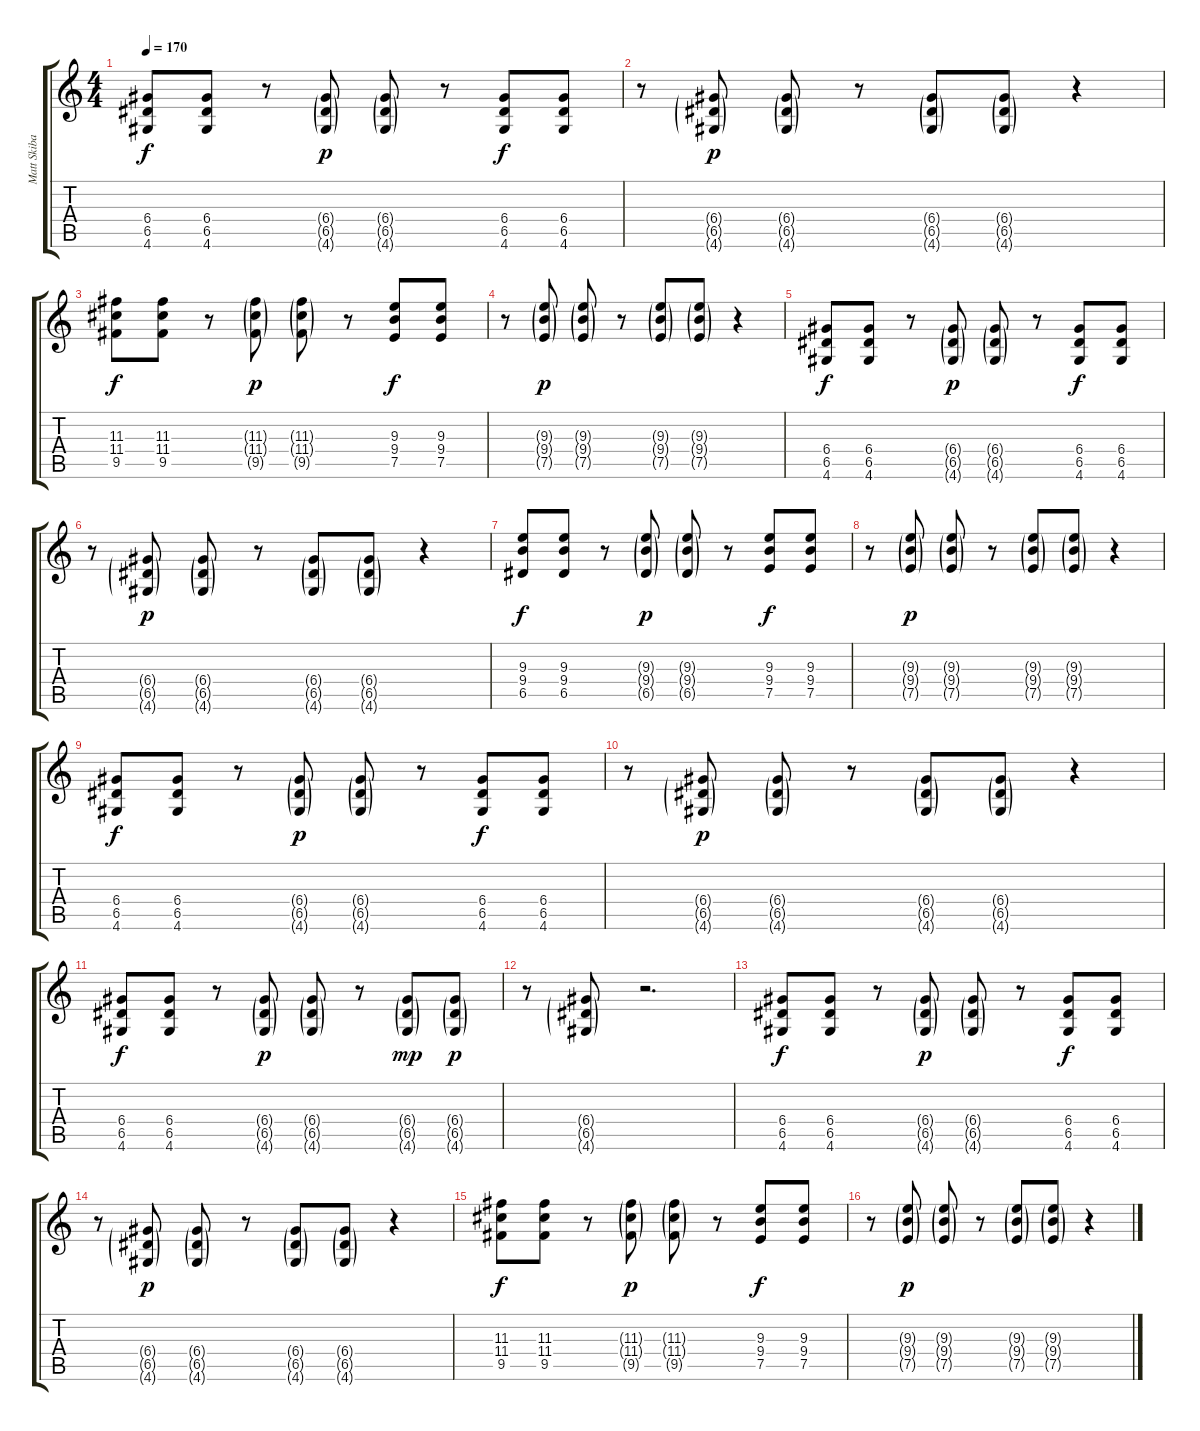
\track ("Matt Skiba" "Matt Skiba") {instrument overdrivenguitar}
\staff {score tabs}
\tuning (E4 B3 G3 D3 A2 E2) {hide}
\ts (4 4)
\tempo 170
\clef g2
\ks c
(6.4 6.5 4.6).8{dy f} (6.4 6.5 4.6).8 r.8 (6.4{g} 6.5{g} 4.6{g}).8{dy p} (6.4{g} 6.5{g} 4.6{g}).8 r.8 (6.4 6.5 4.6).8{dy f} (6.4 6.5 4.6).8 |
r.8 (6.4{g} 6.5{g} 4.6{g}).8{dy p} (6.4{g} 6.5{g} 4.6{g}).8 r.8 (6.4{g} 6.5{g} 4.6{g}).8 (6.4{g} 6.5{g} 4.6{g}).8 r.4 |
(11.3 11.4 9.5).8{dy f} (11.3 11.4 9.5).8 r.8 (11.3{g} 11.4{g} 9.5{g}).8{dy p} (11.3{g} 11.4{g} 9.5{g}).8 r.8 (9.3 9.4 7.5).8{dy f} (9.3 9.4 7.5).8 |
r.8 (9.3{g} 9.4{g} 7.5{g}).8{dy p} (9.3{g} 9.4{g} 7.5{g}).8 r.8 (9.3{g} 9.4{g} 7.5{g}).8 (9.3{g} 9.4{g} 7.5{g}).8 r.4 |
(6.4 6.5 4.6).8{dy f} (6.4 6.5 4.6).8 r.8 (6.4{g} 6.5{g} 4.6{g}).8{dy p} (6.4{g} 6.5{g} 4.6{g}).8 r.8 (6.4 6.5 4.6).8{dy f} (6.4 6.5 4.6).8 |
r.8 (6.4{g} 6.5{g} 4.6{g}).8{dy p} (6.4{g} 6.5{g} 4.6{g}).8 r.8 (6.4{g} 6.5{g} 4.6{g}).8 (6.4{g} 6.5{g} 4.6{g}).8 r.4 |
(9.3 9.4 6.5).8{dy f} (9.3 9.4 6.5).8 r.8 (9.3{g} 9.4{g} 6.5{g}).8{dy p} (9.3{g} 9.4{g} 6.5{g}).8 r.8 (9.3 9.4 7.5).8{dy f} (9.3 9.4 7.5).8 |
r.8 (9.3{g} 9.4{g} 7.5{g}).8{dy p} (9.3{g} 9.4{g} 7.5{g}).8 r.8 (9.3{g} 9.4{g} 7.5{g}).8 (9.3{g} 9.4{g} 7.5{g}).8 r.4 |
(6.4 6.5 4.6).8{dy f} (6.4 6.5 4.6).8 r.8 (6.4{g} 6.5{g} 4.6{g}).8{dy p} (6.4{g} 6.5{g} 4.6{g}).8 r.8 (6.4 6.5 4.6).8{dy f} (6.4 6.5 4.6).8 |
r.8 (6.4{g} 6.5{g} 4.6{g}).8{dy p} (6.4{g} 6.5{g} 4.6{g}).8 r.8 (6.4{g} 6.5{g} 4.6{g}).8 (6.4{g} 6.5{g} 4.6{g}).8 r.4 |
(6.4 6.5 4.6).8{dy f} (6.4 6.5 4.6).8 r.8 (6.4{g} 6.5{g} 4.6{g}).8{dy p} (6.4{g} 6.5{g} 4.6{g}).8 r.8 (6.4{g} 6.5{g} 4.6{g}).8{dy mp} (6.4{g} 6.5{g} 4.6{g}).8{dy p} |
r.8 (6.4{g} 6.5{g} 4.6{g}).8 r.2{d} |
(6.4 6.5 4.6).8{dy f} (6.4 6.5 4.6).8 r.8 (6.4{g} 6.5{g} 4.6{g}).8{dy p} (6.4{g} 6.5{g} 4.6{g}).8 r.8 (6.4 6.5 4.6).8{dy f} (6.4 6.5 4.6).8 |
r.8 (6.4{g} 6.5{g} 4.6{g}).8{dy p} (6.4{g} 6.5{g} 4.6{g}).8 r.8 (6.4{g} 6.5{g} 4.6{g}).8 (6.4{g} 6.5{g} 4.6{g}).8 r.4 |
(11.3 11.4 9.5).8{dy f} (11.3 11.4 9.5).8 r.8 (11.3{g} 11.4{g} 9.5{g}).8{dy p} (11.3{g} 11.4{g} 9.5{g}).8 r.8 (9.3 9.4 7.5).8{dy f} (9.3 9.4 7.5).8 |
r.8 (9.3{g} 9.4{g} 7.5{g}).8{dy p} (9.3{g} 9.4{g} 7.5{g}).8 r.8 (9.3{g} 9.4{g} 7.5{g}).8 (9.3{g} 9.4{g} 7.5{g}).8 r.4
